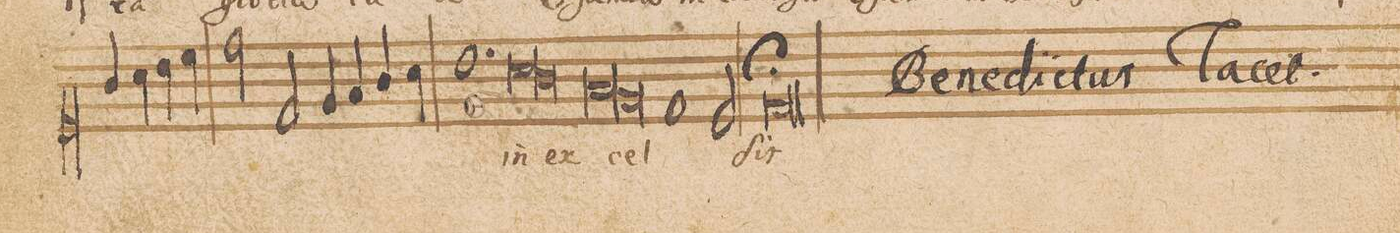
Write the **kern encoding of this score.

**kern	**text
*I"TENOR.	*
*clefC1	*
*k[]	*
*met(C|)	*
*M2/1	*
4g/	-cel-
4a\	.
4b\	.
4cc\	.
=63-	=63-
2dd\	.
2d/	.
4e/	.
4f/	.
4g/	.
4a\	.
=64-	=64-
1.b	-ſis
*	*Xij
*lig	*
1a\	in
=65-	=65-
1g	.
*Xlig	*
*lig	*
1f/	ex-
=66-	=66-
1e	.
*Xlig	*
1d/	-cel-
=67-	=67-
2c/	.
0dl;	-ſis
==	==
*-	*-
